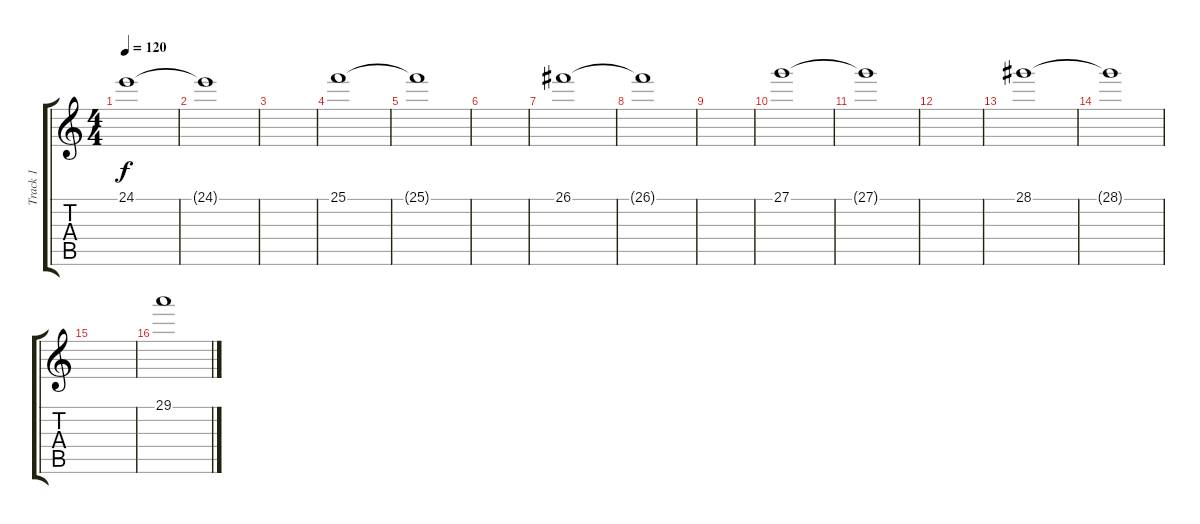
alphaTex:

\track ("Track 1" "Track 1") {instrument acousticgrandpiano}
\staff {score tabs}
\tuning (E4 B3 G3 D3 A2 E2) {hide}
\ts (4 4)
\tempo 120
\clef g2
\ks c
24.1.1{dy f} |
24.1{t}.1 |
|
25.1.1 |
25.1{t}.1 |
|
26.1.1 |
26.1{t}.1 |
|
27.1.1 |
27.1{t}.1 |
|
28.1.1 |
28.1{t}.1 |
|
29.1.1
